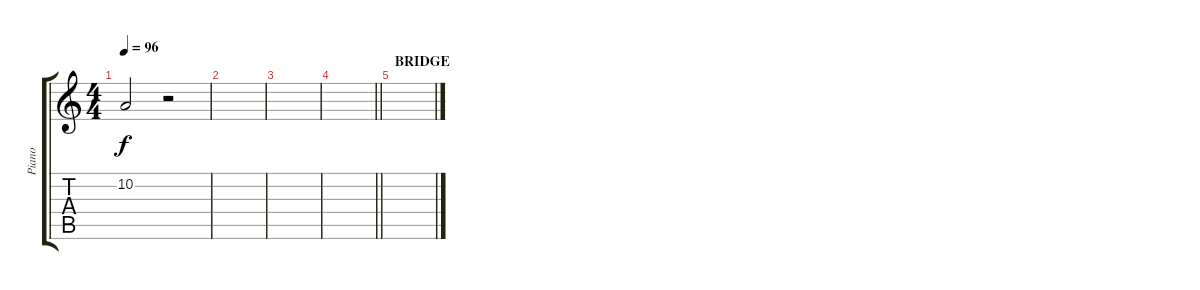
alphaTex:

\track ("Piano" "Piano") {instrument drawbarorgan}
\staff {score tabs}
\tuning (E4 B3 G3 D3 A2 E2) {hide}
\ts (4 4)
\tempo 96
\clef g2
\ks c
10.2{t}.2{dy f} r.2 |
|
|
\barLineRight lightlight
|
\section ("" "BRIDGE")
